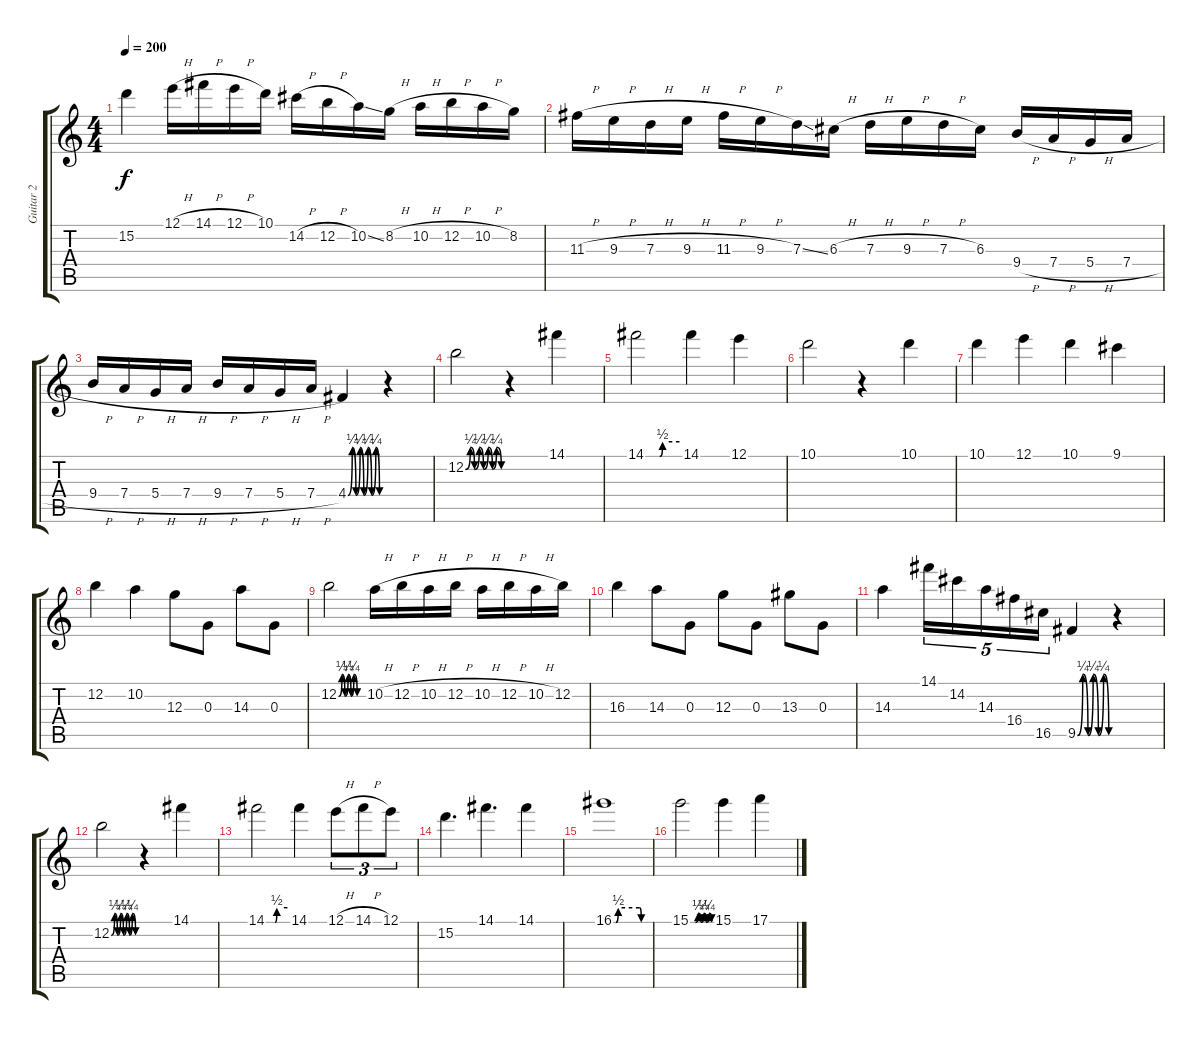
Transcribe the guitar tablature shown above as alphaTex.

\track ("Guitar 2" "Guitar 2") {instrument distortionguitar}
\staff {score tabs}
\tuning (E4 B3 G3 D3 A2 E2) {hide}
\ts (4 4)
\tempo 200
\clef g2
\ks c
15.2.4{dy f} 12.1{h}.16 14.1{h}.16 12.1{h}.16 10.1.16 14.2{h}.16 12.2{h}.16 10.2{ss}.16 8.2{h}.16 10.2{h}.16 12.2{h}.16 10.2{h}.16 8.2.16 |
11.3{h}.16 9.3{h}.16 7.3{h}.16 9.3{h}.16 11.3{h}.16 9.3{h}.16 7.3{ss}.16 6.3{h}.16 7.3{h}.16 9.3{h}.16 7.3{h}.16 6.3.16 9.4{h}.16 7.4{h}.16 5.4{h}.16 7.4{h}.16 |
9.4{h}.16 7.4{h}.16 5.4{h}.16 7.4{h}.16 9.4{h}.16 7.4{h}.16 5.4{h}.16 7.4{h}.16 4.4{be (custom 0 0 8 1 15 0 23 1 30 0 38 1 45 0 53 1 60 0)}.4 r.4 |
12.2{be (custom 0 0 8 1 15 0 23 1 30 0 38 1 45 0 52 1 60 0)}.2 r.4 14.1.4 |
14.1{be (custom 0 0 25 0 30 2 60 2)}.2 14.1.4 12.1.4 |
10.1.2 r.4 10.1.4 |
10.1.4 12.1.4 10.1.4 9.1.4 |
12.2.4 10.2.4 12.3.8 0.3.8 14.3.8 0.3.8 |
12.2{be (custom 0 0 8 1 15 0 23 1 30 0 37 1 45 0 60 0)}.2 10.2{h}.16 12.2{h}.16 10.2{h}.16 12.2{h}.16 10.2{h}.16 12.2{h}.16 10.2{h}.16 12.2.16 |
16.3.4 14.3.8 0.3.8 12.3.8 0.3.8 13.3.8 0.3.8 |
14.3.4 14.1.16{tu (5 4)} 14.2.16{tu (5 4)} 14.3.16{tu (5 4)} 16.4.16{tu (5 4)} 16.5.16{tu (5 4)} 9.5{be (custom 0 0 10 1 20 0 30 1 40 0 50 1 60 0)}.4 r.4 |
12.2{be (custom 0 0 8 1 15 0 23 1 30 0 38 1 45 0 52 1 60 0)}.2 r.4 14.1.4 |
14.1{be (custom 0 0 25 0 30 2 60 2)}.2 14.1.4 12.1{h}.8{tu (3 2)} 14.1{h}.8{tu (3 2)} 12.1.8{tu (3 2)} |
15.2.4{d} 14.1.4{d} 14.1.4 |
16.1{be (custom 0 0 4 0 8 2 44 2 47 0 60 0)}.1 |
15.1{be (custom 0 0 15 0 22 1 30 0 38 1 45 0 53 1 60 0)}.2 15.1.4 17.1.4
